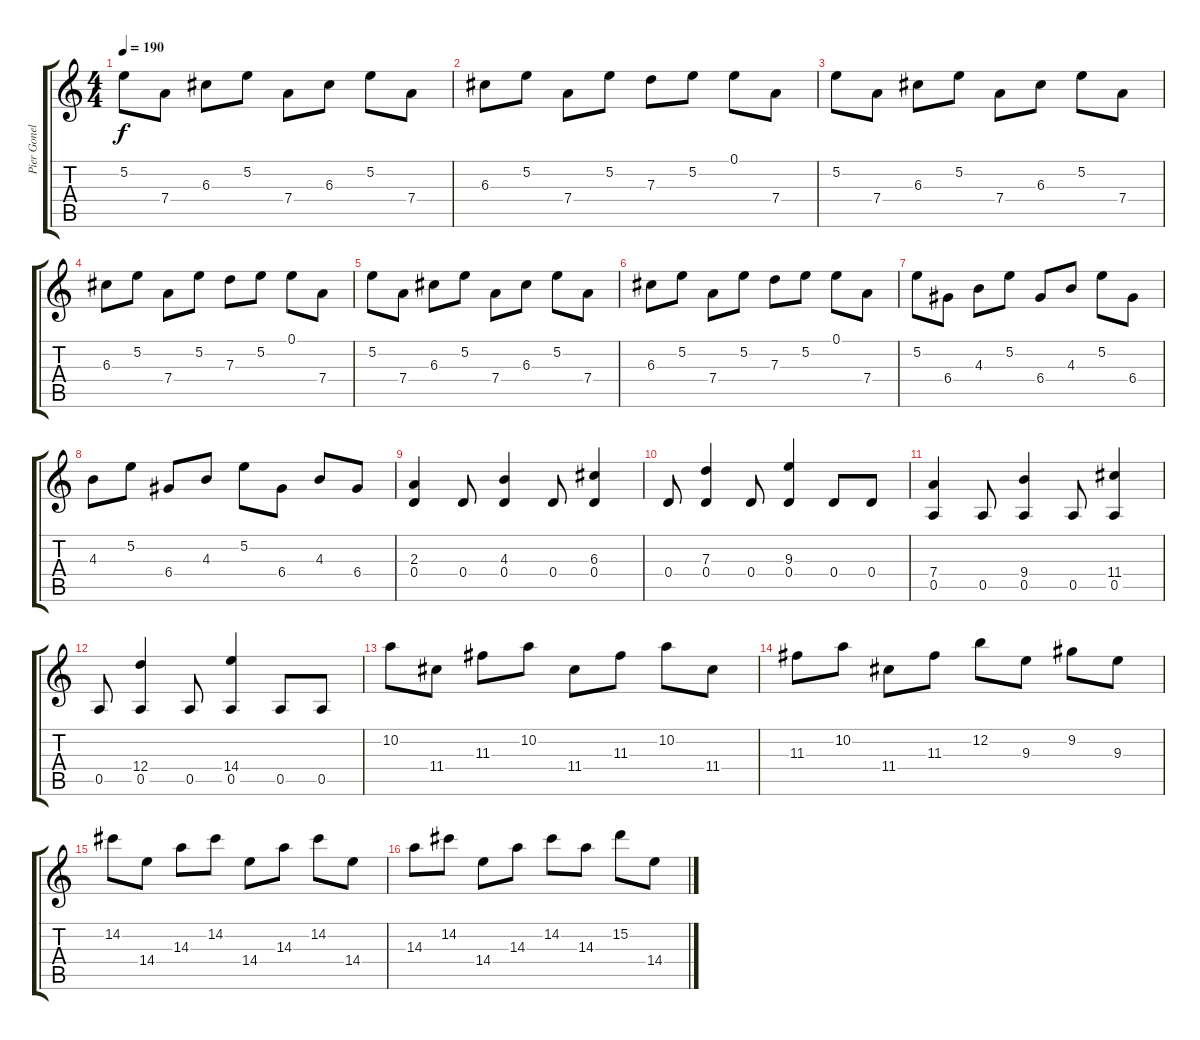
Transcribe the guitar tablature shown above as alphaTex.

\track ("Pier Gonella guitar 1" "Pier Gonel") {instrument overdrivenguitar}
\staff {score tabs}
\tuning (E4 B3 G3 D3 A2 E2) {hide}
\ts (4 4)
\tempo 190
\clef g2
\ks c
5.2.8{dy f} 7.4.8 6.3.8 5.2.8 7.4.8 6.3.8 5.2.8 7.4.8 |
6.3.8 5.2.8 7.4.8 5.2.8 7.3.8 5.2.8 0.1.8 7.4.8 |
5.2.8 7.4.8 6.3.8 5.2.8 7.4.8 6.3.8 5.2.8 7.4.8 |
6.3.8 5.2.8 7.4.8 5.2.8 7.3.8 5.2.8 0.1.8 7.4.8 |
5.2.8 7.4.8 6.3.8 5.2.8 7.4.8 6.3.8 5.2.8 7.4.8 |
6.3.8 5.2.8 7.4.8 5.2.8 7.3.8 5.2.8 0.1.8 7.4.8 |
5.2.8 6.4.8 4.3.8 5.2.8 6.4.8 4.3.8 5.2.8 6.4.8 |
4.3.8 5.2.8 6.4.8 4.3.8 5.2.8 6.4.8 4.3.8 6.4.8 |
(2.3 0.4).4 0.4.8 (4.3 0.4).4 0.4.8 (6.3 0.4).4 |
0.4.8 (7.3 0.4).4 0.4.8 (9.3 0.4).4 0.4.8 0.4.8 |
(7.4 0.5).4 0.5.8 (9.4 0.5).4 0.5.8 (11.4 0.5).4 |
0.5.8 (12.4 0.5).4 0.5.8 (14.4 0.5).4 0.5.8 0.5.8 |
10.2.8 11.4.8 11.3.8 10.2.8 11.4.8 11.3.8 10.2.8 11.4.8 |
11.3.8 10.2.8 11.4.8 11.3.8 12.2.8 9.3.8 9.2.8 9.3.8 |
14.2.8 14.4.8 14.3.8 14.2.8 14.4.8 14.3.8 14.2.8 14.4.8 |
14.3.8 14.2.8 14.4.8 14.3.8 14.2.8 14.3.8 15.2.8 14.4.8
